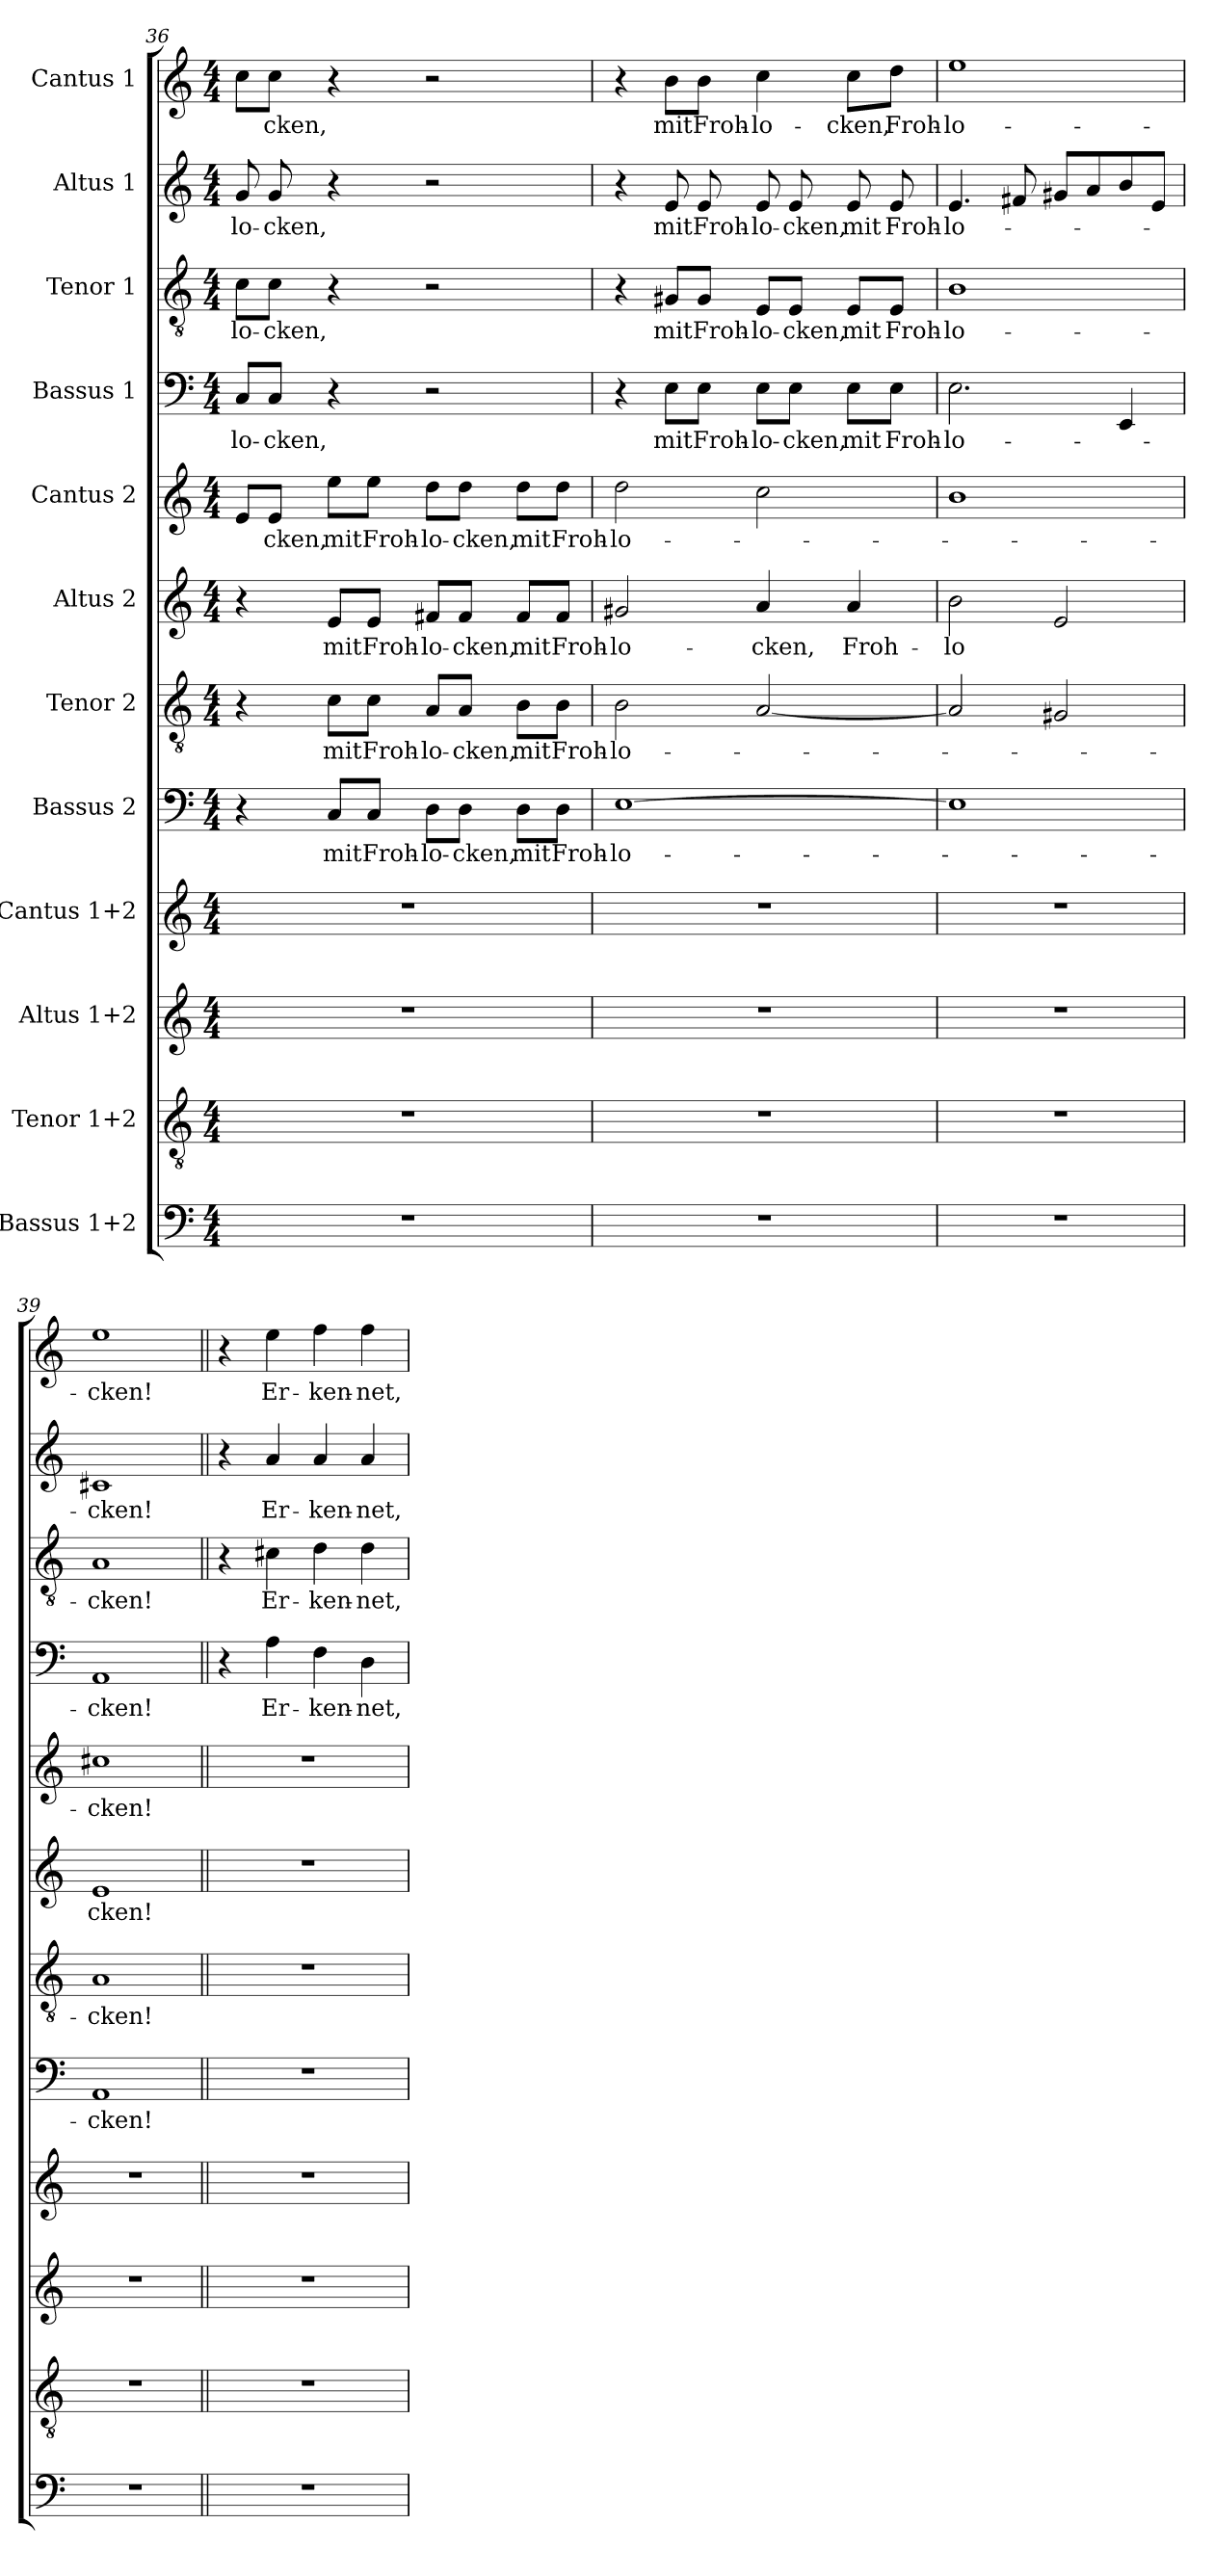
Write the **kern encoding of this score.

**kern	**kern	**kern	**kern	**kern	**text	**kern	**text	**kern	**text	**kern	**text	**kern	**text	**kern	**text	**kern	**text	**kern	**text
*part12	*part11	*part10	*part9	*part8	*part8	*part7	*part7	*part6	*part6	*part5	*part5	*part4	*part4	*part3	*part3	*part2	*part2	*part1	*part1
*staff12	*staff11	*staff10	*staff9	*staff8	*staff8	*staff7	*staff7	*staff6	*staff6	*staff5	*staff5	*staff4	*staff4	*staff3	*staff3	*staff2	*staff2	*staff1	*staff1
*I"Bassus 1+2	*I"Tenor 1+2	*I"Altus 1+2	*I"Cantus 1+2	*I"Bassus 2	*	*I"Tenor  2	*	*I"Altus 2	*	*I"Cantus 2	*	*I"Bassus 1	*	*I"Tenor  1	*	*I"Altus 1	*	*I"Cantus 1	*
*clefF4	*clefGv2	*clefG2	*clefG2	*clefF4	*	*clefGv2	*	*clefG2	*	*clefG2	*	*clefF4	*	*clefGv2	*	*clefG2	*	*clefG2	*
*k[]	*k[]	*k[]	*k[]	*k[]	*	*k[]	*	*k[]	*	*k[]	*	*k[]	*	*k[]	*	*k[]	*	*k[]	*
*M4/4	*M4/4	*M4/4	*M4/4	*M4/4	*	*M4/4	*	*M4/4	*	*M4/4	*	*M4/4	*	*M4/4	*	*M4/4	*	*M4/4	*
=36	=36	=36	=36	=36	=36	=36	=36	=36	=36	=36	=36	=36	=36	=36	=36	=36	=36	=36	=36
1r	1r	1r	1r	4r	.	4r	.	4r	.	8e/L	.	8C/L	-lo-	8c\L	-lo-	8g/	-lo-	8cc\L	.
.	.	.	.	.	.	.	.	.	.	8e/J	-cken,	8C/J	-cken,	8c\J	-cken,	8g/	-cken,	8cc\J	-cken,
.	.	.	.	8C/L	mit	8c\L	mit	8e/L	mit	8ee\L	mit	4r	.	4r	.	4r	.	4r	.
.	.	.	.	8C/J	Froh-	8c\J	Froh-	8e/J	Froh-	8ee\J	Froh-	.	.	.	.	.	.	.	.
.	.	.	.	8D\L	-lo-	8A/L	-lo-	8f#X/L	lo-	8dd\L	-lo-	2r	.	2r	.	2r	.	2r	.
.	.	.	.	8D\J	-cken,	8A/J	-cken,	8f#/J	cken,	8dd\J	-cken,	.	.	.	.	.	.	.	.
.	.	.	.	8D\L	mit	8B\L	mit	8f#/L	mit	8dd\L	mit	.	.	.	.	.	.	.	.
.	.	.	.	8D\J	Froh-	8B\J	Froh-	8f#/J	Froh-	8dd\J	Froh-	.	.	.	.	.	.	.	.
=37	=37	=37	=37	=37	=37	=37	=37	=37	=37	=37	=37	=37	=37	=37	=37	=37	=37	=37	=37
1r	1r	1r	1r	[1E	-lo-	2B\	-lo-	2g#X/	lo-	2dd\	-lo-	4r	.	4r	.	4r	.	4r	.
.	.	.	.	.	.	.	.	.	.	.	.	8E\L	mit	8G#X/L	mit	8e/	mit	8b\L	mit
.	.	.	.	.	.	.	.	.	.	.	.	8E\J	Froh-	8G#/J	Froh-	8e/	Froh-	8b\J	Froh-
.	.	.	.	.	.	[2A/	.	4a/	cken,	2cc\	.	8E\L	-lo-	8E/L	-lo-	8e/	-lo-	4cc\	-lo-
.	.	.	.	.	.	.	.	.	.	.	.	8E\J	-cken,	8E/J	-cken,	8e/	-cken,	.	.
.	.	.	.	.	.	.	.	4a/	Froh-	.	.	8E\L	mit	8E/L	mit	8e/	mit	8cc\L	-cken,
.	.	.	.	.	.	.	.	.	.	.	.	8E\J	Froh-	8E/J	Froh-	8e/	Froh-	8dd\J	Froh-
!!LO:PB:g=z
=38	=38	=38	=38	=38	=38	=38	=38	=38	=38	=38	=38	=38	=38	=38	=38	=38	=38	=38	=38
1r	1r	1r	1r	1E]	.	2A/]	.	2b\	lo	1b	.	2.E\	-lo-	1B	-lo-	4.e/	-lo-	1ee	-lo-
.	.	.	.	.	.	.	.	.	.	.	.	.	.	.	.	8f#X/	.	.	.
.	.	.	.	.	.	2G#X/	.	2e/	.	.	.	.	.	.	.	8g#X/L	.	.	.
.	.	.	.	.	.	.	.	.	.	.	.	.	.	.	.	8a/	.	.	.
.	.	.	.	.	.	.	.	.	.	.	.	4EE/	.	.	.	8b/	.	.	.
.	.	.	.	.	.	.	.	.	.	.	.	.	.	.	.	8e/J	.	.	.
=39	=39	=39	=39	=39	=39	=39	=39	=39	=39	=39	=39	=39	=39	=39	=39	=39	=39	=39	=39
1r	1r	1r	1r	1AA	-cken!	1A	-cken!	1e	cken!	1cc#X	-cken!	1AA	-cken!	1A	-cken!	1c#X	-cken!	1ee	-cken!
=40||	=40||	=40||	=40||	=40||	=40||	=40||	=40||	=40||	=40||	=40||	=40||	=40||	=40||	=40||	=40||	=40||	=40||	=40||	=40||
1r	1r	1r	1r	1r	.	1r	.	1r	.	1r	.	4r	.	4r	.	4r	.	4r	.
.	.	.	.	.	.	.	.	.	.	.	.	4A\	Er-	4c#X\	Er-	4a/	Er-	4ee\	Er-
.	.	.	.	.	.	.	.	.	.	.	.	4F\	-ken-	4d\	-ken-	4a/	-ken-	4ff\	-ken-
.	.	.	.	.	.	.	.	.	.	.	.	4D\	-net,	4d\	-net,	4a/	-net,	4ff\	-net,
=	=	=	=	=	=	=	=	=	=	=	=	=	=	=	=	=	=	=	=
*-	*-	*-	*-	*-	*-	*-	*-	*-	*-	*-	*-	*-	*-	*-	*-	*-	*-	*-	*-
